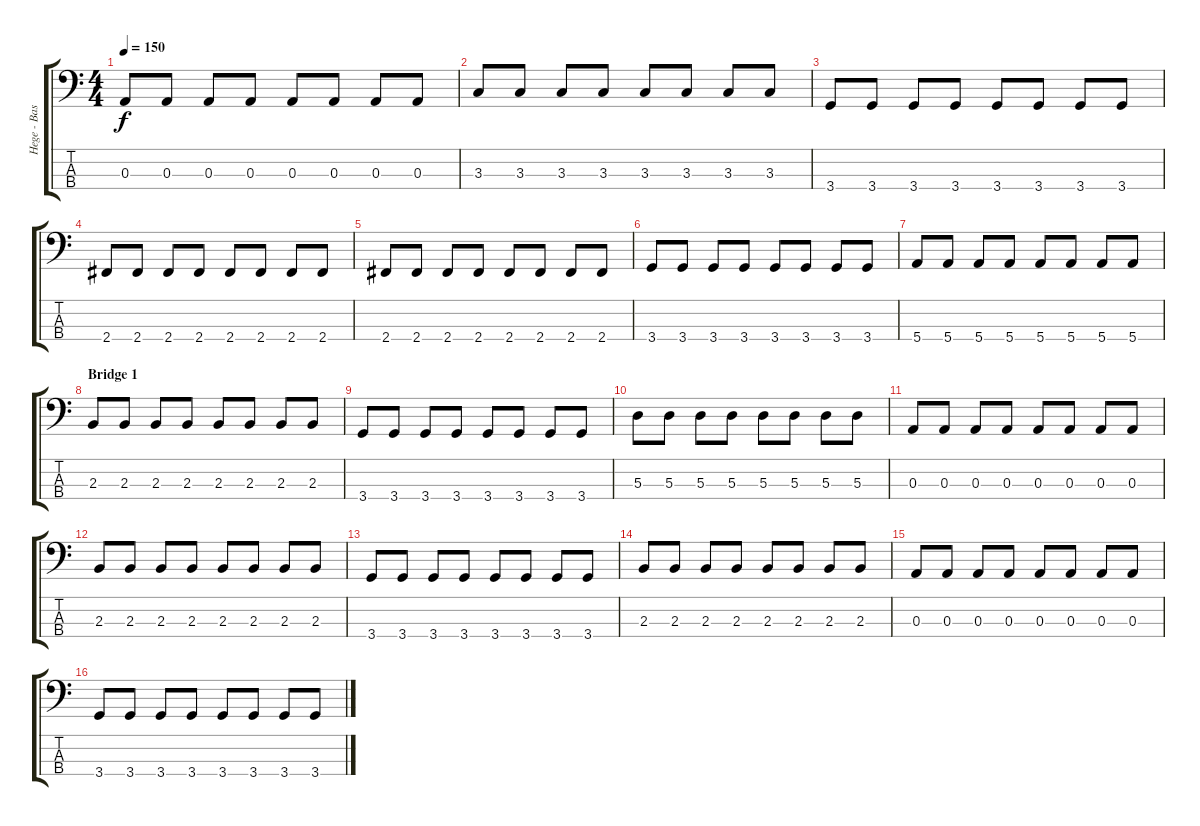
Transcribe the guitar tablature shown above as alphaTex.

\track ("Hege - Bass" "Hege - Bas") {instrument electricbassfinger}
\staff {score tabs}
\tuning (G2 D2 A1 E1) {hide}
\ts (4 4)
\tempo 150
\clef f4
\ks c
0.3.8{dy f} 0.3.8 0.3.8 0.3.8 0.3.8 0.3.8 0.3.8 0.3.8 |
3.3.8 3.3.8 3.3.8 3.3.8 3.3.8 3.3.8 3.3.8 3.3.8 |
3.4.8 3.4.8 3.4.8 3.4.8 3.4.8 3.4.8 3.4.8 3.4.8 |
2.4.8 2.4.8 2.4.8 2.4.8 2.4.8 2.4.8 2.4.8 2.4.8 |
2.4.8 2.4.8 2.4.8 2.4.8 2.4.8 2.4.8 2.4.8 2.4.8 |
3.4.8 3.4.8 3.4.8 3.4.8 3.4.8 3.4.8 3.4.8 3.4.8 |
5.4.8 5.4.8 5.4.8 5.4.8 5.4.8 5.4.8 5.4.8 5.4.8 |
\section ("" "Bridge 1")
2.3.8 2.3.8 2.3.8 2.3.8 2.3.8 2.3.8 2.3.8 2.3.8 |
3.4.8 3.4.8 3.4.8 3.4.8 3.4.8 3.4.8 3.4.8 3.4.8 |
5.3.8 5.3.8 5.3.8 5.3.8 5.3.8 5.3.8 5.3.8 5.3.8 |
0.3.8 0.3.8 0.3.8 0.3.8 0.3.8 0.3.8 0.3.8 0.3.8 |
2.3.8 2.3.8 2.3.8 2.3.8 2.3.8 2.3.8 2.3.8 2.3.8 |
3.4.8 3.4.8 3.4.8 3.4.8 3.4.8 3.4.8 3.4.8 3.4.8 |
2.3.8 2.3.8 2.3.8 2.3.8 2.3.8 2.3.8 2.3.8 2.3.8 |
0.3.8 0.3.8 0.3.8 0.3.8 0.3.8 0.3.8 0.3.8 0.3.8 |
3.4.8 3.4.8 3.4.8 3.4.8 3.4.8 3.4.8 3.4.8 3.4.8
